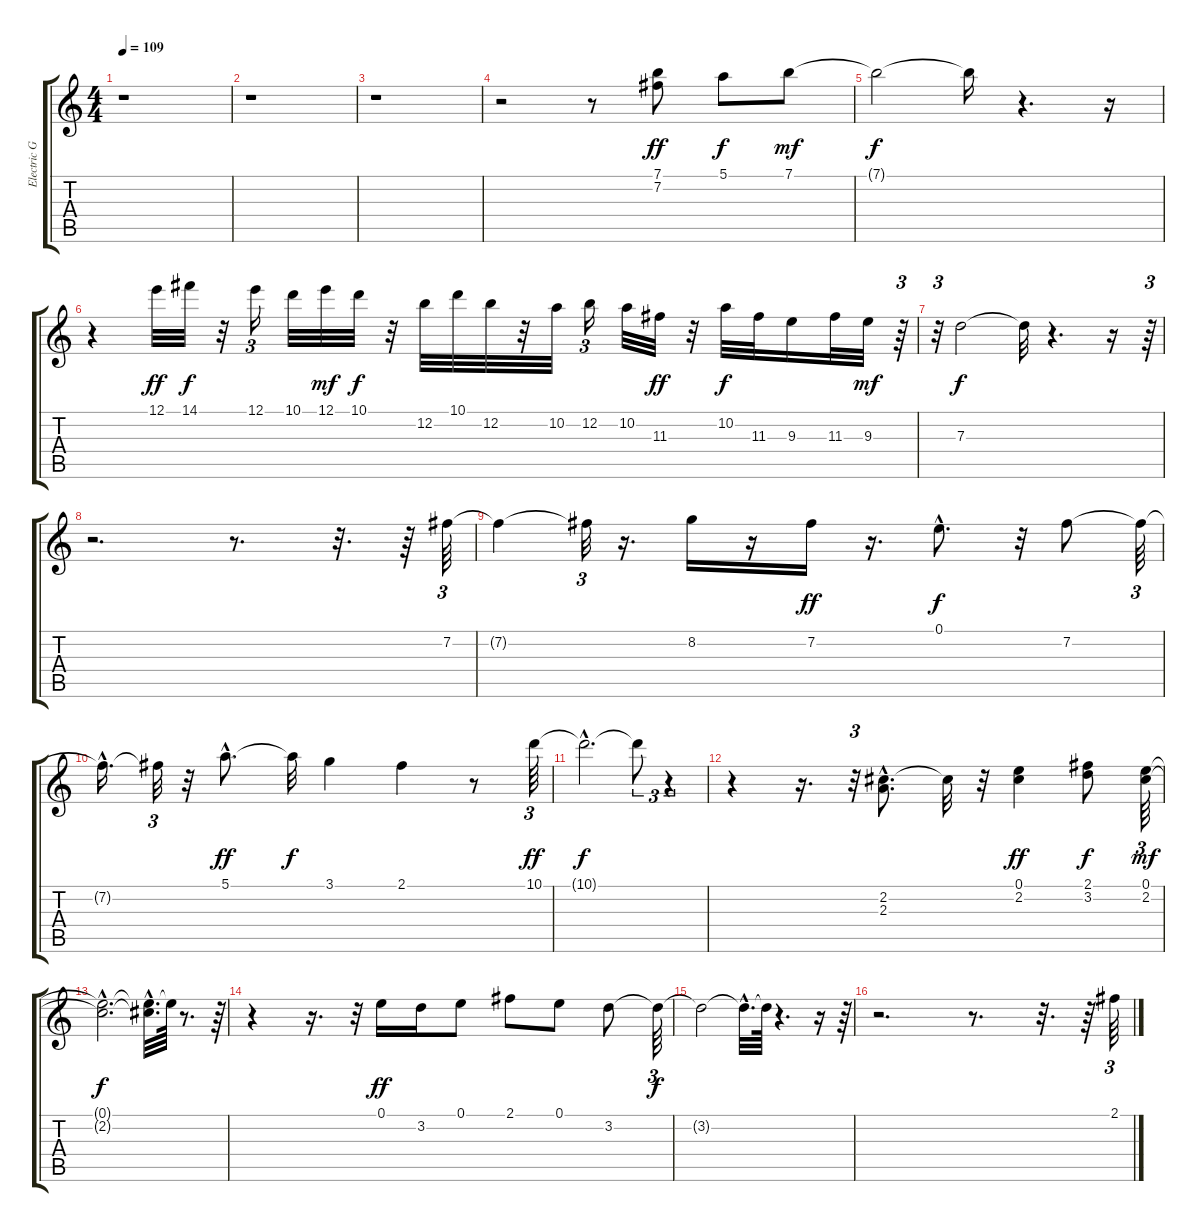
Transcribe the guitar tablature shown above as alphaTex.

\track ("Electric Guitar" "Electric G") {instrument electricguitarclean}
\staff {score tabs}
\tuning (E4 B3 G3 D3 A2 E2) {hide}
\ts (4 4)
\tempo 109
\clef g2
\ks c
r.1{dy ff instrument electricguitarclean} |
r.1 |
r.1 |
r.2 r.8 (7.1 7.2).8 5.1.8{dy f} 7.1.8{dy mf} |
7.1{t}.2{dy f} 7.1{t}.16 r.4{d} r.16 |
r.4 12.1.32{dy ff balance 15} 14.1.32{dy f} r.32 12.1.16{tu (3 2)} 10.1.32 12.1.32{dy mf} 10.1.32{dy f} r.32 12.2.32 10.1.32 12.2.32{balance 12} r.32 10.2.32 12.2.16{tu (3 2)} 10.2.32{balance 11} 11.3.32{dy ff} r.32 10.2.32{dy f} 11.3.32 9.3.16{balance 10} 11.3.32 9.3.32{dy mf} r.64{tu (3 2)} |
r.32{tu (3 2)} 7.3.2{dy f balance 9} 7.3{t}.32 r.4{d} r.16 r.64{tu (3 2)} |
r.2{d} r.8{d} r.32{d} r.64 7.2.64{tu (3 2) balance 4} |
7.2{t}.4 7.2{t}.32{tu (3 2)} r.16{d} 8.2.16 r.16 7.2.16{dy ff} r.16{d} 0.1{hac}.8{d dy f} r.32 7.2.8 7.2{t}.64{tu (3 2)} |
7.2{hac t}.16{d} 7.2{t}.32{tu (3 2)} r.32 5.1{hac}.8{d dy ff balance 6} 5.1{t}.32{dy f} 3.1.4 2.1.4 r.8 10.1.64{tu (3 2) dy ff balance 6} |
10.1{hac t}.2{d dy f} 10.1{t}.8{tu (3 2)} r.4{tu (3 2)} |
r.4 r.16{d} r.32{tu (3 2)} (2.2{hac} 2.3{hac}).8{d balance 8} 2.2{t}.32 r.32 (0.1 2.2).4{dy ff} (2.1 3.2).8{dy f} (0.1 2.2).64{tu (3 2) dy mf balance 9} |
(0.1{hac t} 2.2{hac t}).2{d dy f} (0.1{hac t} 2.2{hac t}).32{d} 0.1{t}.64 r.8{d} r.64{tu (3 2)} |
r.4 r.16{d} r.32{tu (3 2)} 0.1.16{dy ff balance 10} 3.2.16 0.1.8 2.1.8 0.1.8 3.2.8 3.2{t}.64{tu (3 2) dy f} |
3.2{t}.2 3.2{hac t}.32{d} 3.2{t}.64 r.4{d} r.16 r.64{tu (3 2)} |
r.2{d} r.8{d} r.32{d} r.64 2.1.64{tu (3 2) balance 12}
